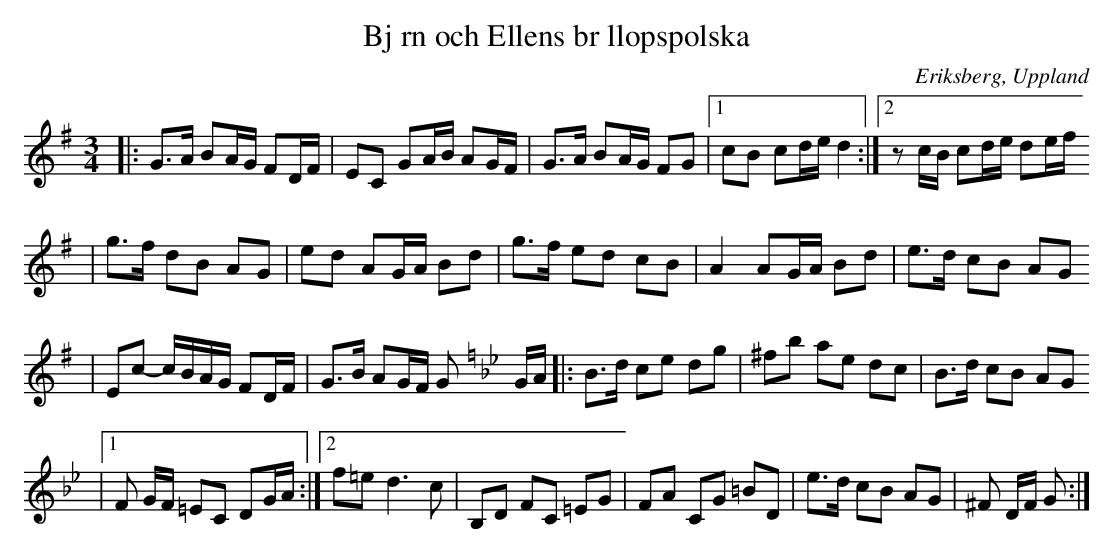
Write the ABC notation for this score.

X:1
T:Bj rn och Ellens br llopspolska
O:Eriksberg, Uppland
M:3/4
L:1/8
K:G
|: G>A BA/G/ FD/F/    | EC GA/B/ AG/F/                | G>A BA/G/ FG |1 cB cd/e/ d2 :|2 z c/B/ cd/e/ de/f/
| g>f dB AG                 | ed AG/A/ Bd                     | g>f ed cB         | A2 AG/A/ Bd  | e>d cB AG
| Ec- c/B/A/G/ FD/F/ | G>B AG/F/ G [K: Gm] G/A/ |: B>d ce dg       | ^fb ae dc        | B>d cB AG
|1 F G/F/ =EC DG/A/ :|2 f=e d3 c                          | B,D FC =EG      | FA CG =BD     | e>d cB AG       | ^F D/F/ G                     :|
